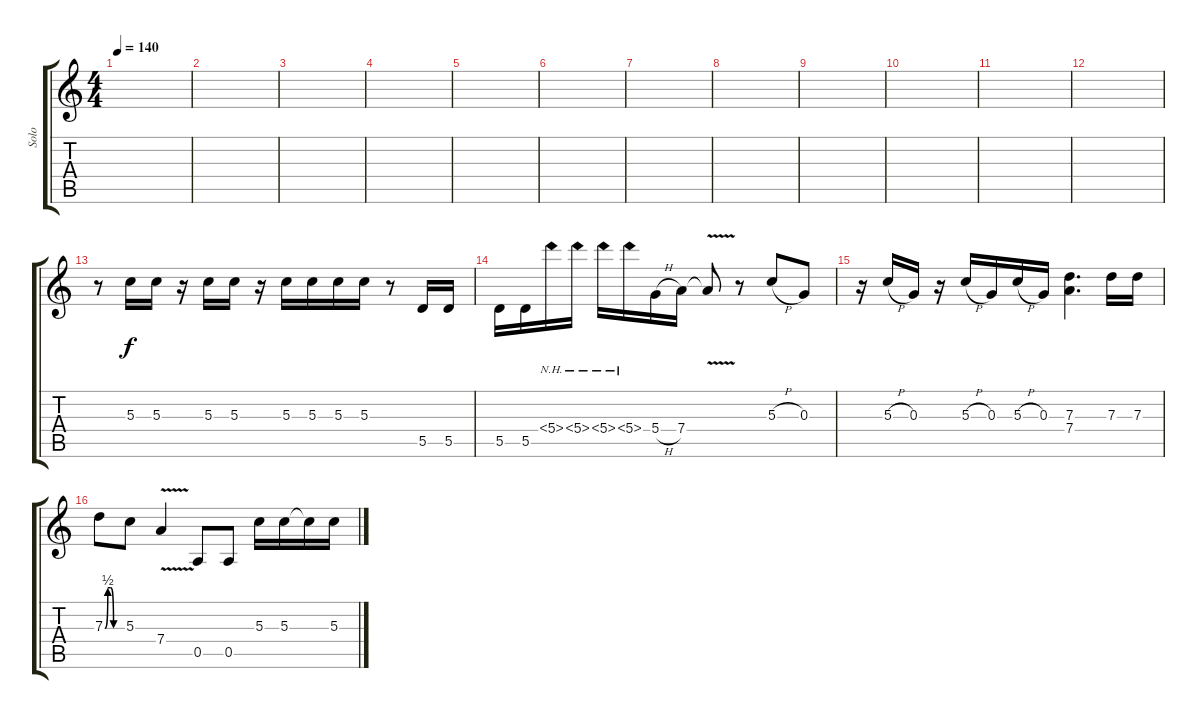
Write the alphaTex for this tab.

\track ("Solo" "Solo") {instrument overdrivenguitar}
\staff {score tabs}
\tuning (E4 B3 G3 D3 A2 E2) {hide}
\ts (4 4)
\tempo 140
\clef g2
\ks c
|
|
|
|
|
|
|
|
|
|
|
|
r.8 5.3.16 5.3.16 r.16 5.3.16 5.3.16 r.16 5.3.16 5.3.16 5.3.16 5.3.16 r.8 5.5.16 5.5.16 |
5.5.16 5.5.16 5.4{nh}.16 5.4{nh}.16 5.4{nh}.16 5.4{nh}.16 5.4{h}.16 7.4.16 7.4{v t}.8 r.8 5.3{h}.8 0.3.8 |
r.16 5.3{h}.16 0.3.16 r.16 5.3{h}.16 0.3.16 5.3{h}.16 0.3.16 (7.3 7.4).4{d} 7.3.16 7.3.16 |
7.3{be (custom 0 0 10 2 20 2 30 0 60 0)}.8 5.3.8 7.4{v}.4 0.5.8 0.5.8 5.3.16 5.3.16 5.3{t}.16 5.3.16
